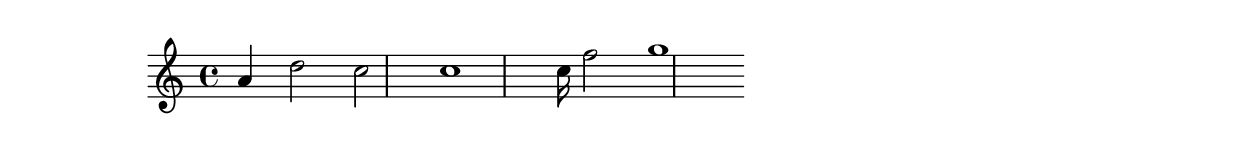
%{
Welcome to LilyPond
===================

Congratulations, LilyPond has been installed successfully.

Now to take it for the first test run.

  1. Save this file

  2. Select

       Compile > Typeset file

  from the menu.

  The file is processed, and

  3.  The PDF viewer will pop up. Click one of the noteheads.


That's it.  For more information, visit http://lilypond.org .

%}

\version "2.20.0"  % necessary for upgrading to future LilyPond versions.

\relative {
a'4 d2 c2 c1 c16 f2 g1 
}
